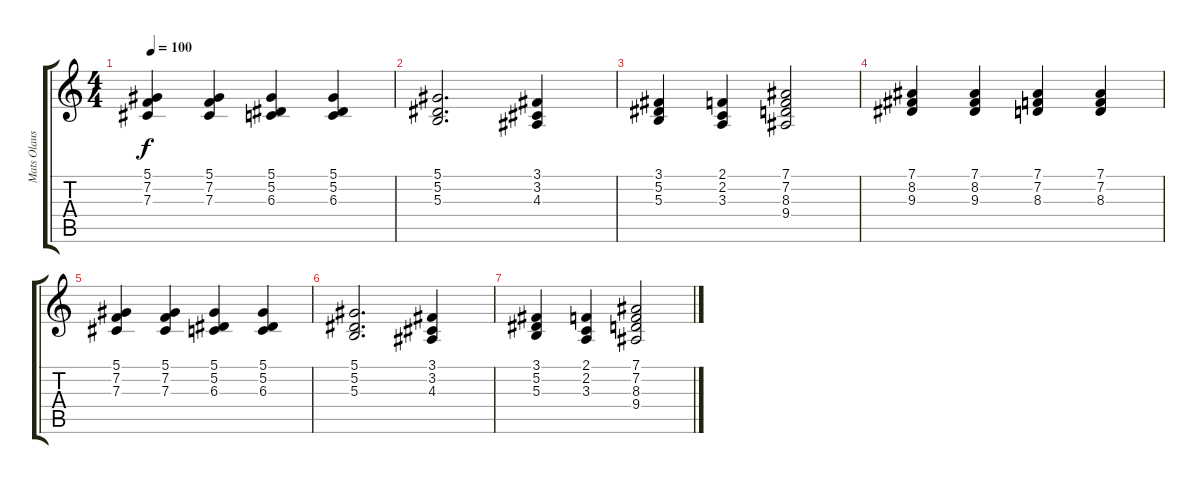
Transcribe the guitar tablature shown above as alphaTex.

\track ("Mats Olausson" "Mats Olaus") {instrument choiraahs}
\staff {score tabs}
\tuning (Eb4 Bb3 Gb3 Db3 Ab2 Eb2) {hide}
\ts (4 4)
\tempo 100
\clef g2
\ks c
(5.1 7.2 7.3).4{dy f} (5.1 7.2 7.3).4 (5.1 5.2 6.3).4 (5.1 5.2 6.3).4 |
(5.1 5.2 5.3).2{d} (3.1 3.2 4.3).4 |
(3.1 5.2 5.3).4 (2.1 2.2 3.3).4 (7.1 7.2 8.3 9.4).2 |
(7.1 8.2 9.3).4 (7.1 8.2 9.3).4 (7.1 7.2 8.3).4 (7.1 7.2 8.3).4 |
(5.1 7.2 7.3).4 (5.1 7.2 7.3).4 (5.1 5.2 6.3).4 (5.1 5.2 6.3).4 |
(5.1 5.2 5.3).2{d} (3.1 3.2 4.3).4 |
(3.1 5.2 5.3).4 (2.1 2.2 3.3).4 (7.1 7.2 8.3 9.4).2
